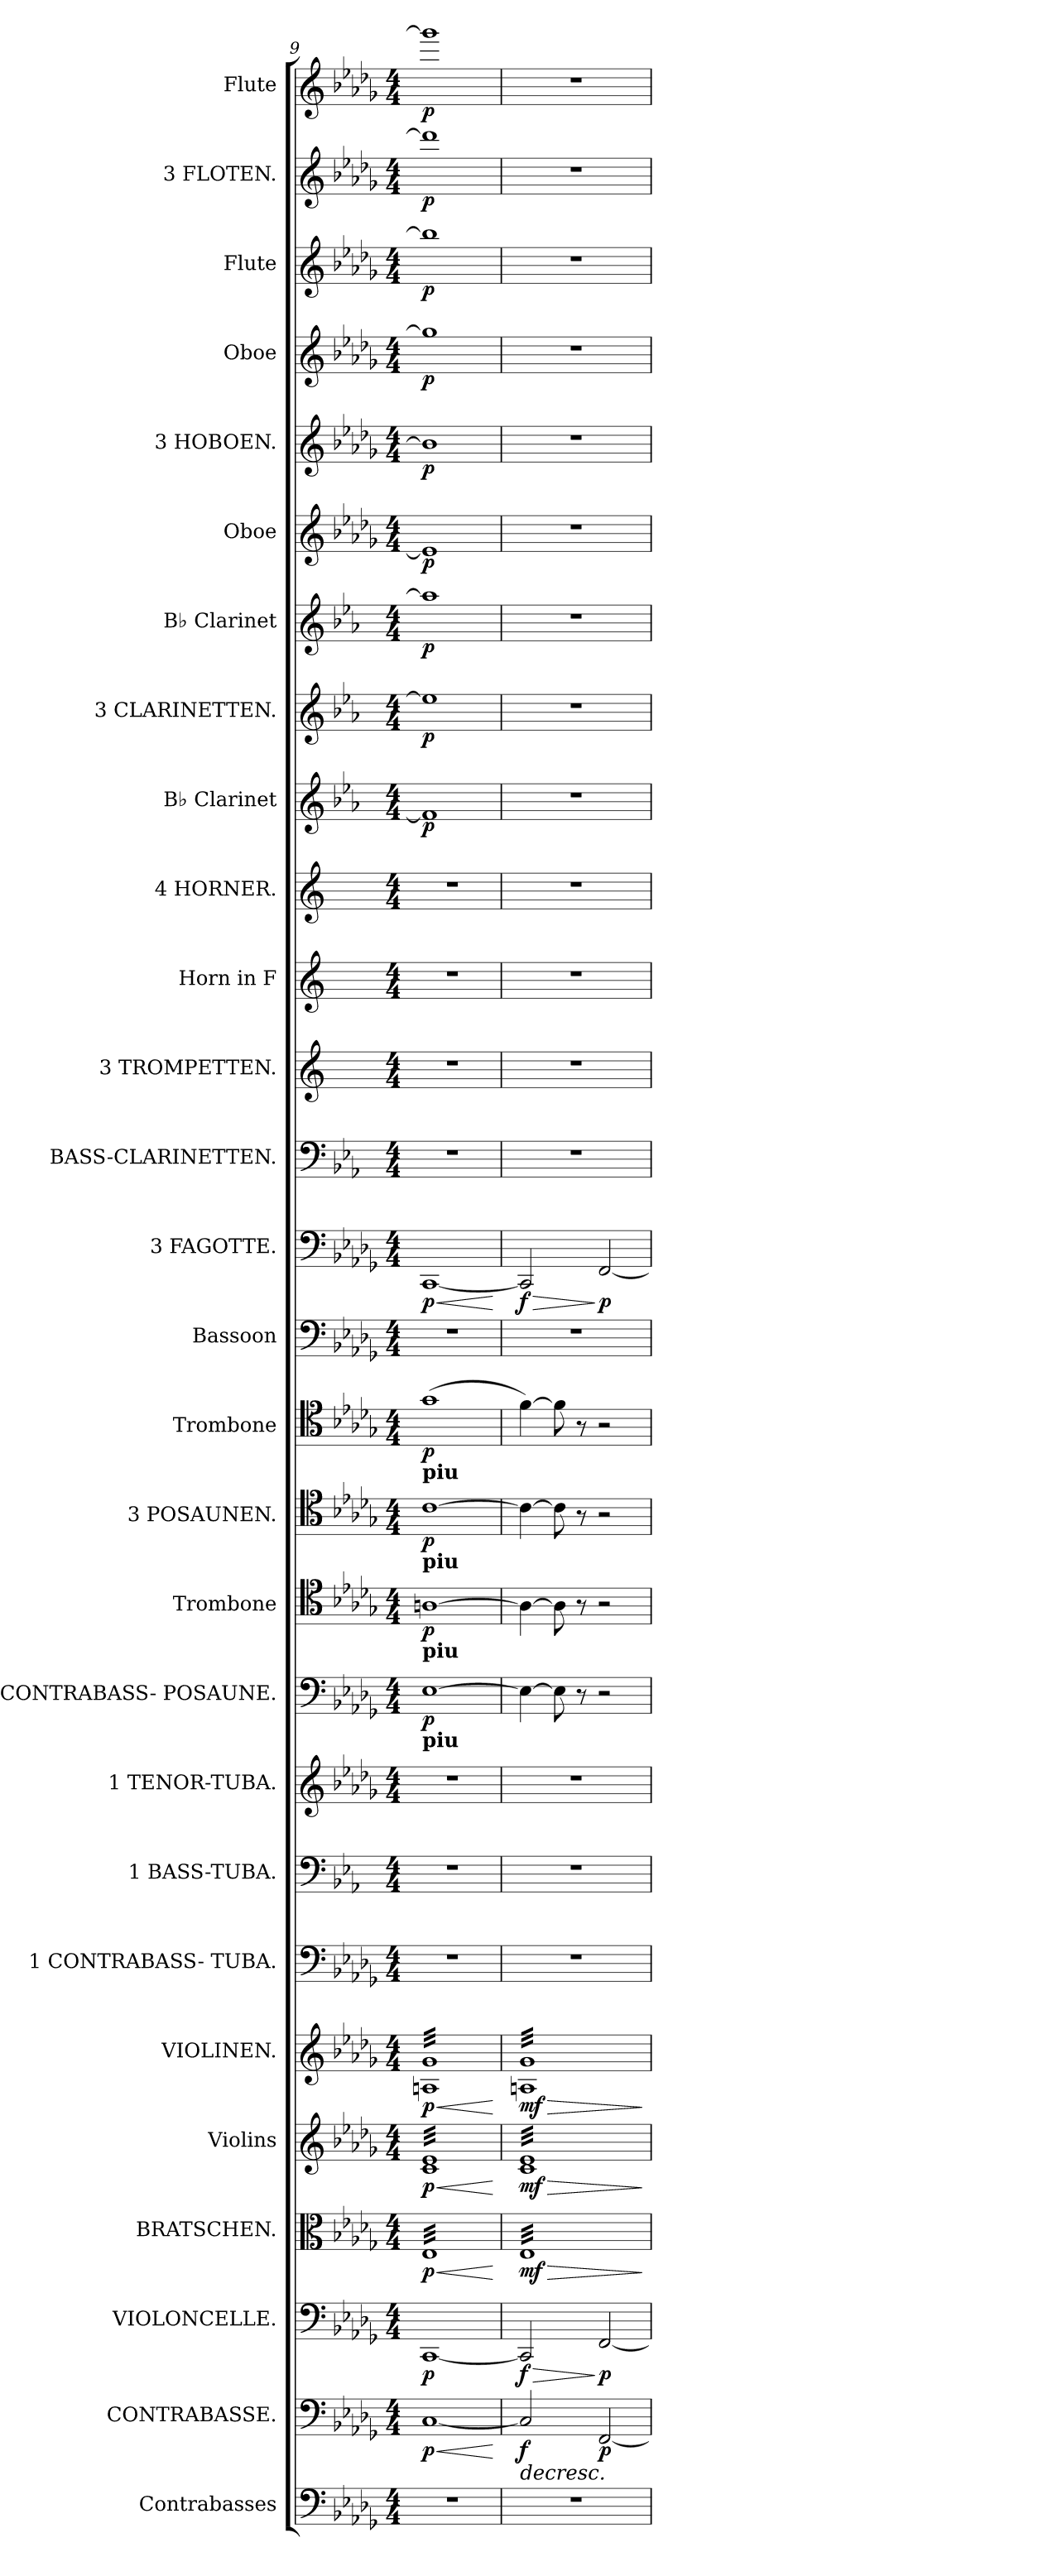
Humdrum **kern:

**kern	**kern	**dynam	**kern	**dynam	**kern	**dynam	**kern	**dynam	**kern	**dynam	**kern	**kern	**kern	**kern	**dynam	**kern	**dynam	**kern	**dynam	**kern	**dynam	**kern	**kern	**dynam	**kern	**kern	**kern	**kern	**kern	**dynam	**kern	**dynam	**kern	**dynam	**kern	**dynam	**kern	**dynam	**kern	**dynam	**kern	**dynam	**kern	**dynam	**kern	**dynam
*part28	*part27	*part27	*part26	*part26	*part25	*part25	*part24	*part24	*part23	*part23	*part22	*part21	*part20	*part19	*part19	*part18	*part18	*part17	*part17	*part16	*part16	*part15	*part14	*part14	*part13	*part12	*part11	*part10	*part9	*part9	*part8	*part8	*part7	*part7	*part6	*part6	*part5	*part5	*part4	*part4	*part3	*part3	*part2	*part2	*part1	*part1
*staff28	*staff27	*staff27	*staff26	*staff26	*staff25	*staff25	*staff24	*staff24	*staff23	*staff23	*staff22	*staff21	*staff20	*staff19	*staff19	*staff18	*staff18	*staff17	*staff17	*staff16	*staff16	*staff15	*staff14	*staff14	*staff13	*staff12	*staff11	*staff10	*staff9	*staff9	*staff8	*staff8	*staff7	*staff7	*staff6	*staff6	*staff5	*staff5	*staff4	*staff4	*staff3	*staff3	*staff2	*staff2	*staff1	*staff1
*I"Contrabasses	*I"CONTRABASSE.	*	*I"VIOLONCELLE.	*	*I"BRATSCHEN.	*	*I"Violins	*	*I"VIOLINEN.	*	*I"1 CONTRABASS- TUBA.	*I"1 BASS-TUBA.	*I"1 TENOR-TUBA.	*I"1 CONTRABASS- POSAUNE.	*	*I"Trombone	*	*I"3 POSAUNEN.	*	*I"Trombone	*	*I"Bassoon	*I"3 FAGOTTE.	*	*I"BASS-CLARINETTEN.	*I"3 TROMPETTEN.	*I"Horn in F	*I"4 HORNER.	*I"B♭ Clarinet	*	*I"3 CLARINETTEN.	*	*I"B♭ Clarinet	*	*I"Oboe	*	*I"3 HOBOEN.	*	*I"Oboe	*	*I"Flute	*	*I"3 FLOTEN.	*	*I"Flute	*
*I'Cbs.	*I'CB.	*	*I'Vc.	*	*I'Br.	*	*	*	*I'Viol.	*	*I'CB.Tub.	*I'Tba	*I'4 Tub.	*I'CB.Pos.	*	*	*	*I'Pos.2.	*	*	*	*I'Bsn	*I'3 Fag.	*	*I'Bs.Cl.	*I'Tromp.	*I'Hn	*I'4 Hr.	*I'Cl.3.	*	*I'Cl.2.	*	*I'Cl.1.	*	*	*	*I'Hob.2.	*	*	*	*I'Fl.3.	*	*I'Fl.2.	*	*I'Fl.1.	*
*clefF4	*clefF4	*	*clefF4	*	*clefC3	*	*clefG2	*	*clefG2	*	*clefF4	*clefF4	*clefG2	*clefF4	*	*clefC4	*	*clefC4	*	*clefC4	*	*clefF4	*clefF4	*	*clefF4	*clefG2	*clefG2	*clefG2	*clefG2	*	*clefG2	*	*clefG2	*	*clefG2	*	*clefG2	*	*clefG2	*	*clefG2	*	*clefG2	*	*clefG2	*
*ITrd7c12	*ITrd7c12	*	*	*	*	*	*	*	*	*	*	*	*ITrd12c21	*	*	*	*	*	*	*	*	*	*	*	*ITrd1c2	*ITrd-3c-5	*ITrd4c7	*ITrd4c7	*ITrd1c2	*	*ITrd1c2	*	*ITrd1c2	*	*	*	*	*	*	*	*	*	*	*	*	*
*k[b-e-a-d-g-]	*k[b-e-a-d-g-]	*	*k[b-e-a-d-g-]	*	*k[b-e-a-d-g-]	*	*k[b-e-a-d-g-]	*	*k[b-e-a-d-g-]	*	*k[b-e-a-d-g-]	*k[b-e-a-]	*k[b-e-a-d-g-]	*k[b-e-a-d-g-]	*	*k[b-e-a-d-g-]	*	*k[b-e-a-d-g-]	*	*k[b-e-a-d-g-]	*	*k[b-e-a-d-g-]	*k[b-e-a-d-g-]	*	*k[b-e-a-d-g-]	*k[b-]	*k[b-]	*k[b-]	*k[b-e-a-d-g-]	*	*k[b-e-a-d-g-]	*	*k[b-e-a-d-g-]	*	*k[b-e-a-d-g-]	*	*k[b-e-a-d-g-]	*	*k[b-e-a-d-g-]	*	*k[b-e-a-d-g-]	*	*k[b-e-a-d-g-]	*	*k[b-e-a-d-g-]	*
*M4/4	*M4/4	*	*M4/4	*	*M4/4	*	*M4/4	*	*M4/4	*	*M4/4	*M4/4	*M4/4	*M4/4	*	*M4/4	*	*M4/4	*	*M4/4	*	*M4/4	*M4/4	*	*M4/4	*M4/4	*M4/4	*M4/4	*M4/4	*	*M4/4	*	*M4/4	*	*M4/4	*	*M4/4	*	*M4/4	*	*M4/4	*	*M4/4	*	*M4/4	*
*MM45	*MM45	*	*MM45	*	*MM45	*	*MM45	*	*MM45	*	*MM45	*MM45	*MM45	*MM45	*	*MM45	*	*MM45	*	*MM45	*	*MM45	*MM45	*	*MM45	*MM45	*MM45	*MM45	*MM45	*	*MM45	*	*MM45	*	*MM45	*	*MM45	*	*MM45	*	*MM45	*	*MM45	*	*MM45	*
=9	=9	=9	=9	=9	=9	=9	=9	=9	=9	=9	=9	=9	=9	=9	=9	=9	=9	=9	=9	=9	=9	=9	=9	=9	=9	=9	=9	=9	=9	=9	=9	=9	=9	=9	=9	=9	=9	=9	=9	=9	=9	=9	=9	=9	=9	=9
!	!	!	!	!	!	!	!	!	!	!	!	!	!	!	!	!	!	!	!	!LO:TX:b:B:t=piu	!	!	!	!	!	!	!	!	!	!	!	!	!	!	!	!	!	!	!	!	!	!	!	!	!	!
!	!	!	!	!	!	!	!	!	!	!	!	!	!	!	!	!	!	!LO:TX:b:B:t=piu	!	!	!	!	!	!	!	!	!	!	!	!	!	!	!	!	!	!	!	!	!	!	!	!	!	!	!	!
!	!	!	!	!	!	!	!	!	!	!	!	!	!	!	!	!LO:TX:b:B:t=piu	!	!	!	!	!	!	!	!	!	!	!	!	!	!	!	!	!	!	!	!	!	!	!	!	!	!	!	!	!	!
!	!	!	!	!	!	!	!	!	!	!	!	!	!	!LO:TX:b:B:t=piu	!	!	!	!	!	!	!	!	!	!	!	!	!	!	!	!	!	!	!	!	!	!	!	!	!	!	!	!	!	!	!	!
!	!	!LO:HP:b	!	!	!	!LO:HP:b	!	!LO:HP:b	!	!LO:HP:b	!	!	!	!	!	!	!	!	!	!	!	!	!	!LO:HP:b	!	!	!	!	!	!	!	!	!	!	!	!	!	!	!	!	!	!	!	!	!	!
!	!	!LO:DY:n=1:b	!	!LO:DY:b	!	!LO:DY:n=1:b	!	!LO:DY:n=1:b	!	!LO:DY:n=1:b	!	!	!	!	!LO:DY:b	!	!LO:DY:b	!	!LO:DY:b	!	!LO:DY:b	!	!	!LO:DY:n=1:b	!	!	!	!	!	!LO:DY:b	!	!LO:DY:b	!	!LO:DY:b	!	!LO:DY:b	!	!LO:DY:b	!	!LO:DY:b	!	!LO:DY:b	!	!LO:DY:b	!	!LO:DY:b
*	*	*	*	*	*tremolo	*	*	*	*	*	*	*	*	*	*	*	*	*	*	*	*	*	*	*	*	*	*	*	*	*	*	*	*	*	*	*	*	*	*	*	*	*	*	*	*	*
*	*	*	*	*	*	*	*tremolo	*	*	*	*	*	*	*	*	*	*	*	*	*	*	*	*	*	*	*	*	*	*	*	*	*	*	*	*	*	*	*	*	*	*	*	*	*	*	*
*	*	*	*	*	*	*	*	*	*tremolo	*	*	*	*	*	*	*	*	*	*	*	*	*	*	*	*	*	*	*	*	*	*	*	*	*	*	*	*	*	*	*	*	*	*	*	*	*
1r	[1CC	< p	[1CC	p	32E-LLL	< p	32c 32e-LLL	< p	32An 32g-LLL	< p	1r	1r	1r	[1E-	p	[1An	p	[1c	p	(>1g-	p	1r	[1CC	< p	1r	1r	1r	1r	1e-]	p	1dd-]	p	1gg-]	p	1e-]	p	1b--]	p	1gg-]	p	1bb--]	p	1ddd-]	p	1ggg-]	p
.	.	.	.	.	32E-	.	32c 32e-	.	32An 32g-	.	.	.	.	.	.	.	.	.	.	.	.	.	.	.	.	.	.	.	.	.	.	.	.	.	.	.	.	.	.	.	.	.	.	.	.	.
.	.	.	.	.	32E-	.	32c 32e-	.	32An 32g-	.	.	.	.	.	.	.	.	.	.	.	.	.	.	.	.	.	.	.	.	.	.	.	.	.	.	.	.	.	.	.	.	.	.	.	.	.
.	.	.	.	.	32E-	.	32c 32e-	.	32An 32g-	.	.	.	.	.	.	.	.	.	.	.	.	.	.	.	.	.	.	.	.	.	.	.	.	.	.	.	.	.	.	.	.	.	.	.	.	.
.	.	.	.	.	32E-	.	32c 32e-	.	32An 32g-	.	.	.	.	.	.	.	.	.	.	.	.	.	.	.	.	.	.	.	.	.	.	.	.	.	.	.	.	.	.	.	.	.	.	.	.	.
.	.	.	.	.	32E-	.	32c 32e-	.	32An 32g-	.	.	.	.	.	.	.	.	.	.	.	.	.	.	.	.	.	.	.	.	.	.	.	.	.	.	.	.	.	.	.	.	.	.	.	.	.
.	.	.	.	.	32E-	.	32c 32e-	.	32An 32g-	.	.	.	.	.	.	.	.	.	.	.	.	.	.	.	.	.	.	.	.	.	.	.	.	.	.	.	.	.	.	.	.	.	.	.	.	.
.	.	.	.	.	32E-	.	32c 32e-	.	32An 32g-	.	.	.	.	.	.	.	.	.	.	.	.	.	.	.	.	.	.	.	.	.	.	.	.	.	.	.	.	.	.	.	.	.	.	.	.	.
.	.	.	.	.	32E-	.	32c 32e-	.	32An 32g-	.	.	.	.	.	.	.	.	.	.	.	.	.	.	.	.	.	.	.	.	.	.	.	.	.	.	.	.	.	.	.	.	.	.	.	.	.
.	.	.	.	.	32E-	.	32c 32e-	.	32An 32g-	.	.	.	.	.	.	.	.	.	.	.	.	.	.	.	.	.	.	.	.	.	.	.	.	.	.	.	.	.	.	.	.	.	.	.	.	.
.	.	.	.	.	32E-	.	32c 32e-	.	32An 32g-	.	.	.	.	.	.	.	.	.	.	.	.	.	.	.	.	.	.	.	.	.	.	.	.	.	.	.	.	.	.	.	.	.	.	.	.	.
.	.	.	.	.	32E-	.	32c 32e-	.	32An 32g-	.	.	.	.	.	.	.	.	.	.	.	.	.	.	.	.	.	.	.	.	.	.	.	.	.	.	.	.	.	.	.	.	.	.	.	.	.
.	.	.	.	.	32E-	.	32c 32e-	.	32An 32g-	.	.	.	.	.	.	.	.	.	.	.	.	.	.	.	.	.	.	.	.	.	.	.	.	.	.	.	.	.	.	.	.	.	.	.	.	.
.	.	.	.	.	32E-	.	32c 32e-	.	32An 32g-	.	.	.	.	.	.	.	.	.	.	.	.	.	.	.	.	.	.	.	.	.	.	.	.	.	.	.	.	.	.	.	.	.	.	.	.	.
.	.	.	.	.	32E-	.	32c 32e-	.	32An 32g-	.	.	.	.	.	.	.	.	.	.	.	.	.	.	.	.	.	.	.	.	.	.	.	.	.	.	.	.	.	.	.	.	.	.	.	.	.
.	.	.	.	.	32E-	.	32c 32e-	.	32An 32g-	.	.	.	.	.	.	.	.	.	.	.	.	.	.	.	.	.	.	.	.	.	.	.	.	.	.	.	.	.	.	.	.	.	.	.	.	.
.	.	.	.	.	32E-	.	32c 32e-	.	32An 32g-	.	.	.	.	.	.	.	.	.	.	.	.	.	.	.	.	.	.	.	.	.	.	.	.	.	.	.	.	.	.	.	.	.	.	.	.	.
.	.	.	.	.	32E-	.	32c 32e-	.	32An 32g-	.	.	.	.	.	.	.	.	.	.	.	.	.	.	.	.	.	.	.	.	.	.	.	.	.	.	.	.	.	.	.	.	.	.	.	.	.
.	.	.	.	.	32E-	.	32c 32e-	.	32An 32g-	.	.	.	.	.	.	.	.	.	.	.	.	.	.	.	.	.	.	.	.	.	.	.	.	.	.	.	.	.	.	.	.	.	.	.	.	.
.	.	.	.	.	32E-	.	32c 32e-	.	32An 32g-	.	.	.	.	.	.	.	.	.	.	.	.	.	.	.	.	.	.	.	.	.	.	.	.	.	.	.	.	.	.	.	.	.	.	.	.	.
.	.	.	.	.	32E-	.	32c 32e-	.	32An 32g-	.	.	.	.	.	.	.	.	.	.	.	.	.	.	.	.	.	.	.	.	.	.	.	.	.	.	.	.	.	.	.	.	.	.	.	.	.
.	.	.	.	.	32E-	.	32c 32e-	.	32An 32g-	.	.	.	.	.	.	.	.	.	.	.	.	.	.	.	.	.	.	.	.	.	.	.	.	.	.	.	.	.	.	.	.	.	.	.	.	.
.	.	.	.	.	32E-	.	32c 32e-	.	32An 32g-	.	.	.	.	.	.	.	.	.	.	.	.	.	.	.	.	.	.	.	.	.	.	.	.	.	.	.	.	.	.	.	.	.	.	.	.	.
.	.	.	.	.	32E-	.	32c 32e-	.	32An 32g-	.	.	.	.	.	.	.	.	.	.	.	.	.	.	.	.	.	.	.	.	.	.	.	.	.	.	.	.	.	.	.	.	.	.	.	.	.
.	.	.	.	.	32E-	.	32c 32e-	.	32An 32g-	.	.	.	.	.	.	.	.	.	.	.	.	.	.	.	.	.	.	.	.	.	.	.	.	.	.	.	.	.	.	.	.	.	.	.	.	.
.	.	.	.	.	32E-	.	32c 32e-	.	32An 32g-	.	.	.	.	.	.	.	.	.	.	.	.	.	.	.	.	.	.	.	.	.	.	.	.	.	.	.	.	.	.	.	.	.	.	.	.	.
.	.	.	.	.	32E-	.	32c 32e-	.	32An 32g-	.	.	.	.	.	.	.	.	.	.	.	.	.	.	.	.	.	.	.	.	.	.	.	.	.	.	.	.	.	.	.	.	.	.	.	.	.
.	.	.	.	.	32E-	.	32c 32e-	.	32An 32g-	.	.	.	.	.	.	.	.	.	.	.	.	.	.	.	.	.	.	.	.	.	.	.	.	.	.	.	.	.	.	.	.	.	.	.	.	.
.	.	.	.	.	32E-	.	32c 32e-	.	32An 32g-	.	.	.	.	.	.	.	.	.	.	.	.	.	.	.	.	.	.	.	.	.	.	.	.	.	.	.	.	.	.	.	.	.	.	.	.	.
.	.	.	.	.	32E-	.	32c 32e-	.	32An 32g-	.	.	.	.	.	.	.	.	.	.	.	.	.	.	.	.	.	.	.	.	.	.	.	.	.	.	.	.	.	.	.	.	.	.	.	.	.
.	.	.	.	.	32E-	.	32c 32e-	.	32An 32g-	.	.	.	.	.	.	.	.	.	.	.	.	.	.	.	.	.	.	.	.	.	.	.	.	.	.	.	.	.	.	.	.	.	.	.	.	.
.	.	.	.	.	32E-JJJ	.	32c 32e-JJJ	.	32An 32g-JJJ	.	.	.	.	.	.	.	.	.	.	.	.	.	.	.	.	.	.	.	.	.	.	.	.	.	.	.	.	.	.	.	.	.	.	.	.	.
.	.	[	.	.	.	[	.	[	.	[	.	.	.	.	.	.	.	.	.	.	.	.	.	[	.	.	.	.	.	.	.	.	.	.	.	.	.	.	.	.	.	.	.	.	.	.
=10	=10	=10	=10	=10	=10	=10	=10	=10	=10	=10	=10	=10	=10	=10	=10	=10	=10	=10	=10	=10	=10	=10	=10	=10	=10	=10	=10	=10	=10	=10	=10	=10	=10	=10	=10	=10	=10	=10	=10	=10	=10	=10	=10	=10	=10	=10
!	!	!LO:HP:b	!	!LO:HP:b	!	!LO:HP:b	!	!LO:HP:b	!	!LO:HP:b	!	!	!	!	!	!	!	!	!	!	!	!	!	!LO:HP:b	!	!	!	!	!	!	!	!	!	!	!	!	!	!	!	!	!	!	!	!	!	!
!	!	!LO:DY:n=1:b	!	!LO:DY:n=1:b	!	!LO:DY:n=1:b	!	!LO:DY:n=1:b	!	!LO:DY:n=1:b	!	!	!	!	!	!	!	!	!	!	!	!	!	!LO:DY:n=1:b	!	!	!	!	!	!	!	!	!	!	!	!	!	!	!	!	!	!	!	!	!	!
1r	2CC/]	> f	2CC/]	> f	32E-LLL	> mf	32c 32e-LLL	> mf	32An 32g-LLL	> mf	1r	1r	1r	4E-\_	.	4An\_	.	4c\_	.	[4f\)	.	1r	2CC/]	> f	1r	1r	1r	1r	1r	.	1r	.	1r	.	1r	.	1r	.	1r	.	1r	.	1r	.	1r	.
.	.	.	.	.	32E-	.	32c 32e-	.	32An 32g-	.	.	.	.	.	.	.	.	.	.	.	.	.	.	.	.	.	.	.	.	.	.	.	.	.	.	.	.	.	.	.	.	.	.	.	.	.
.	.	.	.	.	32E-	.	32c 32e-	.	32An 32g-	.	.	.	.	.	.	.	.	.	.	.	.	.	.	.	.	.	.	.	.	.	.	.	.	.	.	.	.	.	.	.	.	.	.	.	.	.
.	.	.	.	.	32E-	.	32c 32e-	.	32An 32g-	.	.	.	.	.	.	.	.	.	.	.	.	.	.	.	.	.	.	.	.	.	.	.	.	.	.	.	.	.	.	.	.	.	.	.	.	.
.	.	.	.	.	32E-	.	32c 32e-	.	32An 32g-	.	.	.	.	.	.	.	.	.	.	.	.	.	.	.	.	.	.	.	.	.	.	.	.	.	.	.	.	.	.	.	.	.	.	.	.	.
.	.	.	.	.	32E-	.	32c 32e-	.	32An 32g-	.	.	.	.	.	.	.	.	.	.	.	.	.	.	.	.	.	.	.	.	.	.	.	.	.	.	.	.	.	.	.	.	.	.	.	.	.
.	.	.	.	.	32E-	.	32c 32e-	.	32An 32g-	.	.	.	.	.	.	.	.	.	.	.	.	.	.	.	.	.	.	.	.	.	.	.	.	.	.	.	.	.	.	.	.	.	.	.	.	.
.	.	.	.	.	32E-	.	32c 32e-	.	32An 32g-	.	.	.	.	.	.	.	.	.	.	.	.	.	.	.	.	.	.	.	.	.	.	.	.	.	.	.	.	.	.	.	.	.	.	.	.	.
.	.	.	.	.	32E-	.	32c 32e-	.	32An 32g-	.	.	.	.	8E-\]	.	8A\]	.	8c\]	.	8f\]	.	.	.	.	.	.	.	.	.	.	.	.	.	.	.	.	.	.	.	.	.	.	.	.	.	.
.	.	.	.	.	32E-	.	32c 32e-	.	32An 32g-	.	.	.	.	.	.	.	.	.	.	.	.	.	.	.	.	.	.	.	.	.	.	.	.	.	.	.	.	.	.	.	.	.	.	.	.	.
.	.	.	.	.	32E-	.	32c 32e-	.	32An 32g-	.	.	.	.	.	.	.	.	.	.	.	.	.	.	.	.	.	.	.	.	.	.	.	.	.	.	.	.	.	.	.	.	.	.	.	.	.
.	.	.	.	.	32E-	.	32c 32e-	.	32An 32g-	.	.	.	.	.	.	.	.	.	.	.	.	.	.	.	.	.	.	.	.	.	.	.	.	.	.	.	.	.	.	.	.	.	.	.	.	.
.	.	.	.	.	32E-	.	32c 32e-	.	32An 32g-	.	.	.	.	8r	.	8r	.	8r	.	8r	.	.	.	.	.	.	.	.	.	.	.	.	.	.	.	.	.	.	.	.	.	.	.	.	.	.
.	.	.	.	.	32E-	.	32c 32e-	.	32An 32g-	.	.	.	.	.	.	.	.	.	.	.	.	.	.	.	.	.	.	.	.	.	.	.	.	.	.	.	.	.	.	.	.	.	.	.	.	.
.	.	.	.	.	32E-	.	32c 32e-	.	32An 32g-	.	.	.	.	.	.	.	.	.	.	.	.	.	.	.	.	.	.	.	.	.	.	.	.	.	.	.	.	.	.	.	.	.	.	.	.	.
.	.	.	.	.	32E-	.	32c 32e-	.	32An 32g-	.	.	.	.	.	.	.	.	.	.	.	.	.	.	.	.	.	.	.	.	.	.	.	.	.	.	.	.	.	.	.	.	.	.	.	.	.
!	!	!LO:DY:n=2:b	!	!LO:DY:n=2:b	!	!	!	!	!	!	!	!	!	!	!	!	!	!	!	!	!	!	!	!LO:DY:n=2:b	!	!	!	!	!	!	!	!	!	!	!	!	!	!	!	!	!	!	!	!	!	!
.	[2FFF/	p	[2FF/	] p	32E-	.	32c 32e-	.	32An 32g-	.	.	.	.	2r	.	2r	.	2r	.	2r	.	.	[2FF/	] p	.	.	.	.	.	.	.	.	.	.	.	.	.	.	.	.	.	.	.	.	.	.
.	.	.	.	.	32E-	.	32c 32e-	.	32An 32g-	.	.	.	.	.	.	.	.	.	.	.	.	.	.	.	.	.	.	.	.	.	.	.	.	.	.	.	.	.	.	.	.	.	.	.	.	.
.	.	.	.	.	32E-	.	32c 32e-	.	32An 32g-	.	.	.	.	.	.	.	.	.	.	.	.	.	.	.	.	.	.	.	.	.	.	.	.	.	.	.	.	.	.	.	.	.	.	.	.	.
.	.	.	.	.	32E-	.	32c 32e-	.	32An 32g-	.	.	.	.	.	.	.	.	.	.	.	.	.	.	.	.	.	.	.	.	.	.	.	.	.	.	.	.	.	.	.	.	.	.	.	.	.
.	.	.	.	.	32E-	.	32c 32e-	.	32An 32g-	.	.	.	.	.	.	.	.	.	.	.	.	.	.	.	.	.	.	.	.	.	.	.	.	.	.	.	.	.	.	.	.	.	.	.	.	.
.	.	.	.	.	32E-	.	32c 32e-	.	32An 32g-	.	.	.	.	.	.	.	.	.	.	.	.	.	.	.	.	.	.	.	.	.	.	.	.	.	.	.	.	.	.	.	.	.	.	.	.	.
.	.	.	.	.	32E-	.	32c 32e-	.	32An 32g-	.	.	.	.	.	.	.	.	.	.	.	.	.	.	.	.	.	.	.	.	.	.	.	.	.	.	.	.	.	.	.	.	.	.	.	.	.
.	.	.	.	.	32E-	.	32c 32e-	.	32An 32g-	.	.	.	.	.	.	.	.	.	.	.	.	.	.	.	.	.	.	.	.	.	.	.	.	.	.	.	.	.	.	.	.	.	.	.	.	.
.	.	.	.	.	32E-	.	32c 32e-	.	32An 32g-	.	.	.	.	.	.	.	.	.	.	.	.	.	.	.	.	.	.	.	.	.	.	.	.	.	.	.	.	.	.	.	.	.	.	.	.	.
.	.	.	.	.	32E-	.	32c 32e-	.	32An 32g-	.	.	.	.	.	.	.	.	.	.	.	.	.	.	.	.	.	.	.	.	.	.	.	.	.	.	.	.	.	.	.	.	.	.	.	.	.
.	.	.	.	.	32E-	.	32c 32e-	.	32An 32g-	.	.	.	.	.	.	.	.	.	.	.	.	.	.	.	.	.	.	.	.	.	.	.	.	.	.	.	.	.	.	.	.	.	.	.	.	.
.	.	.	.	.	32E-	.	32c 32e-	.	32An 32g-	.	.	.	.	.	.	.	.	.	.	.	.	.	.	.	.	.	.	.	.	.	.	.	.	.	.	.	.	.	.	.	.	.	.	.	.	.
.	.	.	.	.	32E-	.	32c 32e-	.	32An 32g-	.	.	.	.	.	.	.	.	.	.	.	.	.	.	.	.	.	.	.	.	.	.	.	.	.	.	.	.	.	.	.	.	.	.	.	.	.
.	.	.	.	.	32E-	.	32c 32e-	.	32An 32g-	.	.	.	.	.	.	.	.	.	.	.	.	.	.	.	.	.	.	.	.	.	.	.	.	.	.	.	.	.	.	.	.	.	.	.	.	.
.	.	.	.	.	32E-	.	32c 32e-	.	32An 32g-	.	.	.	.	.	.	.	.	.	.	.	.	.	.	.	.	.	.	.	.	.	.	.	.	.	.	.	.	.	.	.	.	.	.	.	.	.
.	.	.	.	.	32E-JJJ	.	32c 32e-JJJ	.	32An 32g-JJJ	.	.	.	.	.	.	.	.	.	.	.	.	.	.	.	.	.	.	.	.	.	.	.	.	.	.	.	.	.	.	.	.	.	.	.	.	.
*	*	*	*	*	*	*	*	*	*Xtremolo	*	*	*	*	*	*	*	*	*	*	*	*	*	*	*	*	*	*	*	*	*	*	*	*	*	*	*	*	*	*	*	*	*	*	*	*	*
*	*	*	*	*	*	*	*Xtremolo	*	*	*	*	*	*	*	*	*	*	*	*	*	*	*	*	*	*	*	*	*	*	*	*	*	*	*	*	*	*	*	*	*	*	*	*	*	*	*
*	*	*	*	*	*Xtremolo	*	*	*	*	*	*	*	*	*	*	*	*	*	*	*	*	*	*	*	*	*	*	*	*	*	*	*	*	*	*	*	*	*	*	*	*	*	*	*	*	*
.	.	]	.	.	.	]	.	]	.	]	.	.	.	.	.	.	.	.	.	.	.	.	.	.	.	.	.	.	.	.	.	.	.	.	.	.	.	.	.	.	.	.	.	.	.	.
=	=	=	=	=	=	=	=	=	=	=	=	=	=	=	=	=	=	=	=	=	=	=	=	=	=	=	=	=	=	=	=	=	=	=	=	=	=	=	=	=	=	=	=	=	=	=
*-	*-	*-	*-	*-	*-	*-	*-	*-	*-	*-	*-	*-	*-	*-	*-	*-	*-	*-	*-	*-	*-	*-	*-	*-	*-	*-	*-	*-	*-	*-	*-	*-	*-	*-	*-	*-	*-	*-	*-	*-	*-	*-	*-	*-	*-	*-
